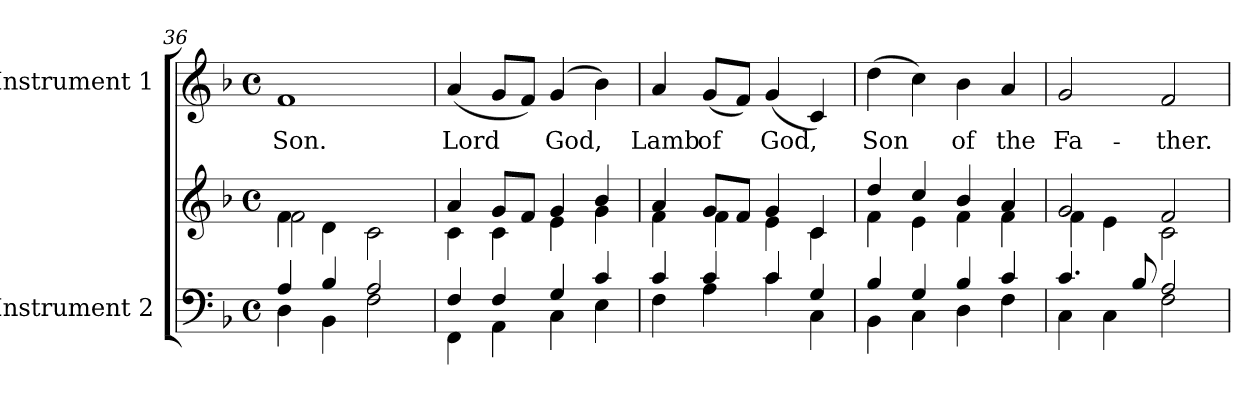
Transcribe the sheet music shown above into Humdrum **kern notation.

**kern	**kern	**kern	**text
*part2	*part2	*part1	*part1
*staff3	*staff2	*staff1	*staff1
*I"Instrument 2	*	*I"Instrument 1	*
*clefF4	*clefG2	*clefG2	*
*k[b-]	*k[b-]	*k[b-]	*
*F:	*F:	*F:	*
*M4/4	*M4/4	*M4/4	*
*met(c)	*met(c)	*met(c)	*
=36	=36	=36	=36
*^	*^	*	*
!	!	!	!	!	!LO:LY:b:cj
4A/	4D\	4f\	2f\	1f	Son.
4B-/	4BB-\	4d\	.	.	.
2A/	2F\	2c\	2ryy	.	.
!!LO:LB:g=z
=37	=37	=37	=37	=37	=37
!	!	!	!	!	!LO:LY:b
4F/	4FF\	4a/	4c\	(<4a/	Lord
4F/	4AA\	8g/L	4c\	8g/L	.
.	.	8f/J	.	8f/J)	.
!	!	!	!	!	!LO:LY:b
4G/	4C\	4g/	4e\	(>4g/	God,
4c/	4E\	4b-/	4g\	4b-\)	.
=38	=38	=38	=38	=38	=38
!	!	!	!	!	!LO:LY:b:cj
4c/	4F\	4a/	4f\	4a/	Lamb
!	!	!	!	!	!LO:LY:b:cj
4c/	4A\	8g/L	4f\	(<8g/L	of
.	.	8f/J	.	8f/J)	.
!	!	!	!	!	!LO:LY:b
4c/	4c\	4g/	4e\	(<4g/	God,
4G/	4C\	4c/	4c\	4c/)	.
=39	=39	=39	=39	=39	=39
!	!	!	!	!	!LO:LY:b
4B-/	4BB-\	4dd/	4f\	(>4dd\	Son
4G/	4C\	4cc/	4e\	4cc\)	.
!	!	!	!	!	!LO:LY:b:cj
4B-/	4D\	4b-/	4f\	4b-\	of
!	!	!	!	!	!LO:LY:b:cj
4c/	4F\	4a/	4f\	4a/	the
=40	=40	=40	=40	=40	=40
!	!	!	!	!	!LO:LY:b:cj
4.c/	4C\	2g/	4f\	2g/	Fa-
.	4C\	.	4e\	.	.
8B-/	.	.	.	.	.
!	!	!	!	!	!LO:LY:b:cj
2A/	2F\	2f/	2c\	2f/	-ther.
*v	*v	*	*	*	*
*	*v	*v	*	*
=	=	=	=
*-	*-	*-	*-
